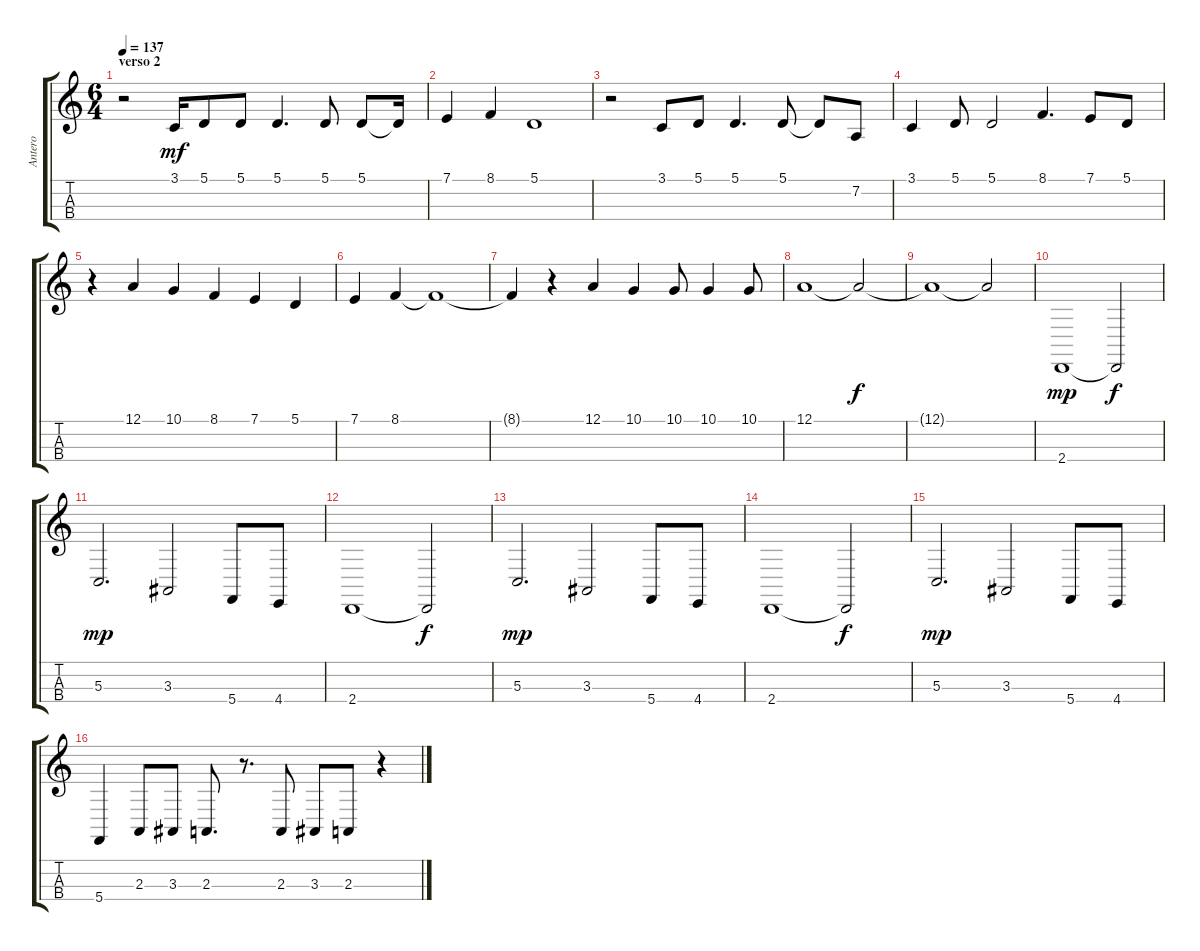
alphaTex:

\track ("Antero" "Antero") {instrument cello}
\staff {score tabs}
\tuning (A3 D3 G2 C2) {hide}
\ts (6 4)
\section ("" "verso 2")
\tempo 137
\clef g2
\ks c
r.2{dy f} 3.1.16{dy mf} 5.1.8 5.1.8 5.1.4{d} 5.1.8 5.1.8 5.1{t}.16 |
7.1.4 8.1.4 5.1.1 |
r.2 3.1.8 5.1.8 5.1.4{d} 5.1.8 5.1{t}.8 7.2.8 |
3.1.4 5.1.8 5.1.2 8.1.4{d} 7.1.8 5.1.8 |
r.4 12.1.4 10.1.4 8.1.4 7.1.4 5.1.4 |
7.1.4 8.1.4 8.1{t}.1 |
8.1{t}.4 r.4 12.1.4 10.1.4 10.1.8 10.1.4 10.1.8 |
12.1.1 12.1{t}.2{dy f} |
12.1{t}.1 12.1{t}.2 |
2.4.1{dy mp} 2.4{t}.2{dy f} |
5.3.2{d dy mp} 3.3.2 5.4.8 4.4.8 |
2.4.1 2.4{t}.2{dy f} |
5.3.2{d dy mp} 3.3.2 5.4.8 4.4.8 |
2.4.1 2.4{t}.2{dy f} |
5.3.2{d dy mp} 3.3.2 5.4.8 4.4.8 |
5.4.4 2.3.8 3.3.8 2.3.8{d} r.8{d} 2.3.8 3.3.8 2.3.8 r.4
